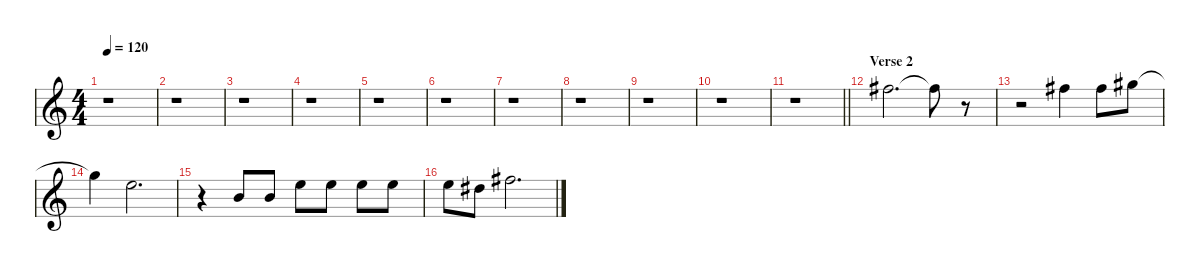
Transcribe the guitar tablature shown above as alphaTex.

\defaultSystemsLayout 4
\hideDynamics
\bracketExtendMode nobrackets
\singleTrackTrackNamePolicy hidden
\multiTrackTrackNamePolicy hidden
\firstSystemTrackNameMode fullname
\firstSystemTrackNameOrientation horizontal
\otherSystemsTrackNameOrientation horizontal
\track ("Anneke" "clar.") {instrument clarinet}
\staff {score}
\tuning (E4 B3 G3 D3 A2 E2)
\ts (4 4)
\tempo 120
\clef g2
\ks c
r.1{dy f beam Down} |
r.1{beam Down} |
r.1{beam Down} |
r.1{beam Down} |
r.1{beam Down} |
r.1{beam Down} |
r.1{beam Down} |
r.1{beam Down} |
r.1{beam Down} |
r.1{beam Down} |
\barLineRight lightlight
r.1{beam Down} |
\section ("" "Verse 2")
14.1{acc #}.2{d dy mf beam Down} 14.1{t acc #}.8{dy f beam Down} r.8{beam Down} |
r.2{beam Down} 14.1{acc #}.4{dy mf beam Down} 14.1{acc #}.8{beam Down} 16.1{acc #}.8{beam Down} |
16.1{t acc #}.4{dy f beam Down} 17.2.2{d dy mf beam Down} |
r.4{beam Down} 16.3.8{beam Up} 16.3.8{beam Up} 17.2.8{beam Down} 17.2.8{beam Down} 17.2.8{beam Down} 17.2.8{beam Down} |
17.2.8{beam Down} 16.2{acc #}.8{beam Down} 14.1{acc #}.2{d beam Down}
